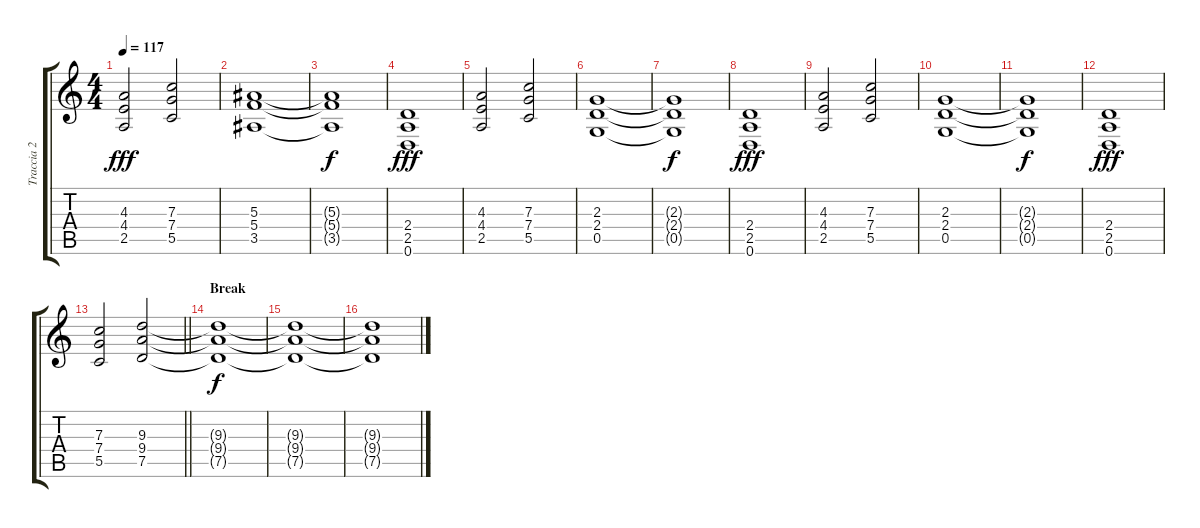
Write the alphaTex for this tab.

\track ("Traccia 2" "Traccia 2") {instrument distortionguitar}
\staff {score tabs}
\tuning (D4 A3 F3 C3 G2 D2) {hide}
\ts (4 4)
\tempo 117
\clef g2
\ks c
(4.3 4.4 2.5).2{dy fff} (7.3 7.4 5.5).2 |
(5.3 5.4 3.5).1 |
(5.3{t} 5.4{t} 3.5{t}).1{dy f} |
(2.4 2.5 0.6).1{dy fff} |
(4.3 4.4 2.5).2 (7.3 7.4 5.5).2 |
(2.3 2.4 0.5).1 |
(2.3{t} 2.4{t} 0.5{t}).1{dy f} |
(2.4 2.5 0.6).1{dy fff} |
(4.3 4.4 2.5).2 (7.3 7.4 5.5).2 |
(2.3 2.4 0.5).1 |
(2.3{t} 2.4{t} 0.5{t}).1{dy f} |
(2.4 2.5 0.6).1{dy fff} |
\barLineRight lightlight
(7.3 7.4 5.5).2 (9.3 9.4 7.5).2{volume 0} |
\section ("" "Break")
(9.3{t} 9.4{t} 7.5{t}).1{dy f} |
(9.3{t} 9.4{t} 7.5{t}).1 |
(9.3{t} 9.4{t} 7.5{t}).1
